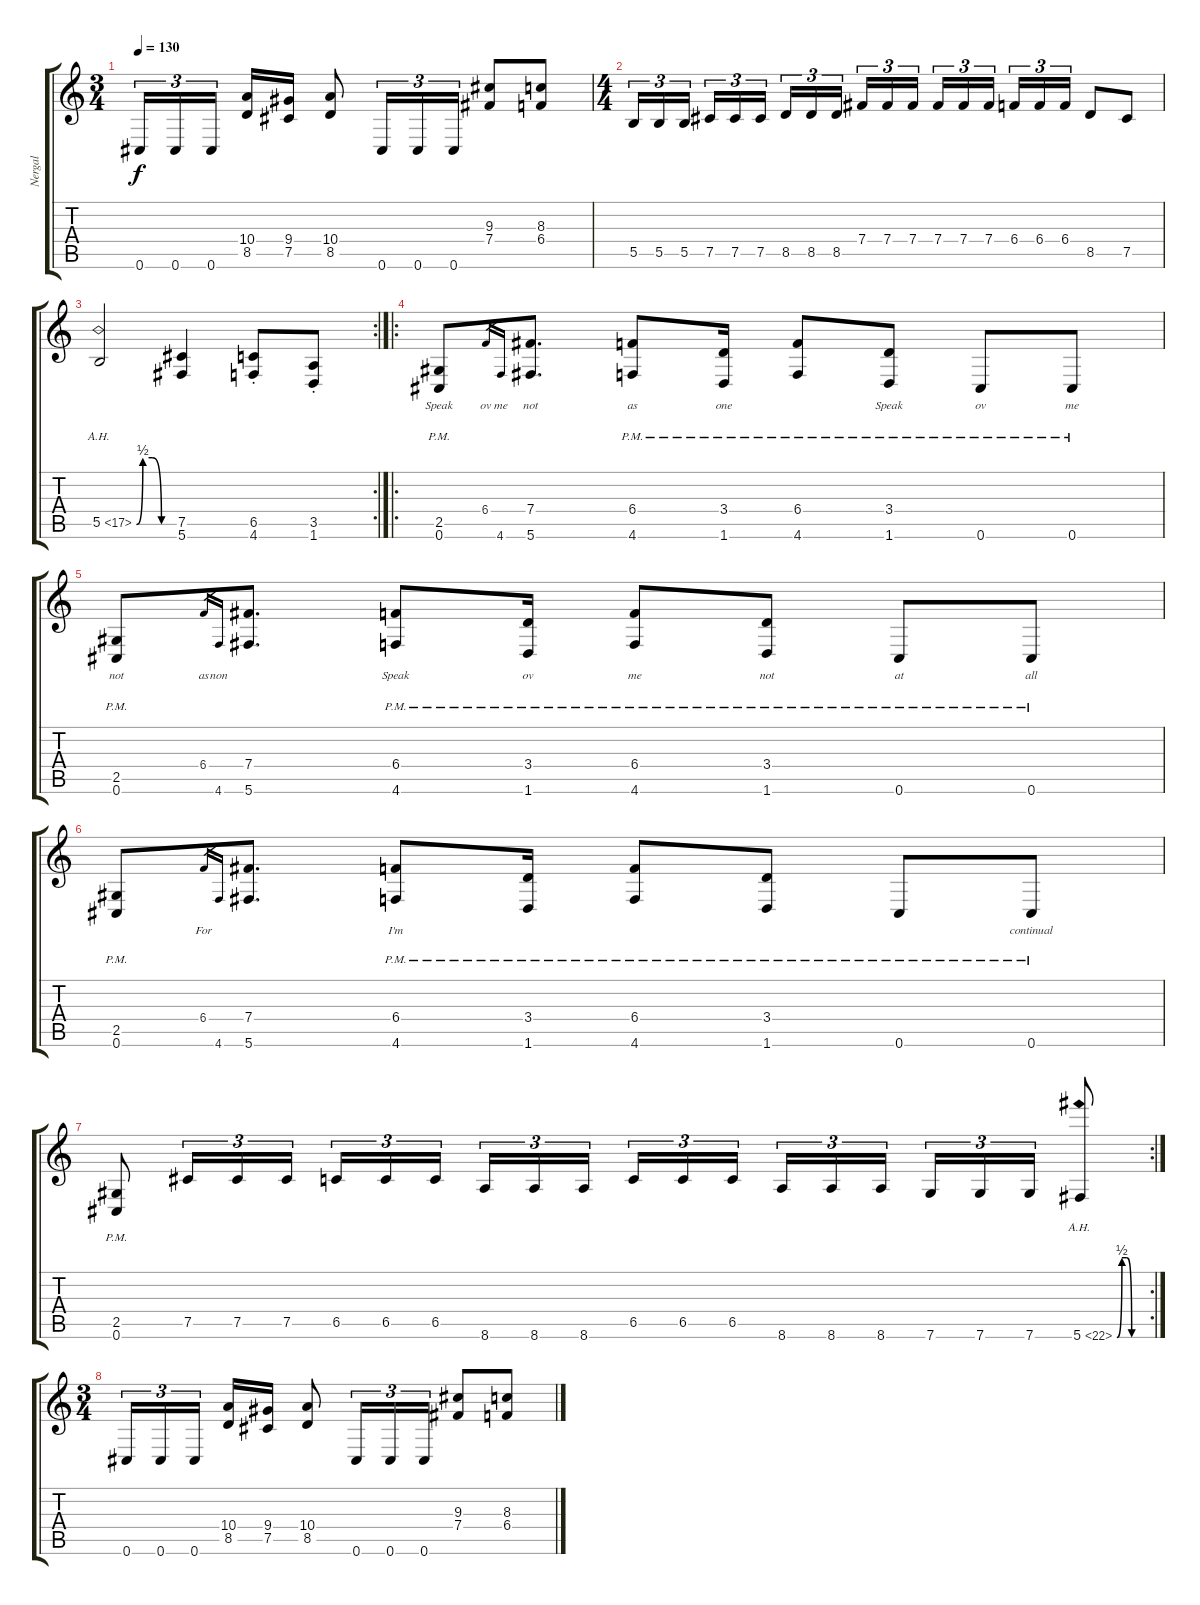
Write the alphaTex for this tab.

\track ("Nergal" "Nergal") {instrument distortionguitar}
\staff {score tabs}
\tuning (Db4 Ab3 E3 B2 Gb2 Db2) {hide}
\ts (3 4)
\tempo 130
\clef g2
\ks c
0.6.16{tu (3 2) dy f} 0.6.16{tu (3 2)} 0.6.16{tu (3 2) beam splitsecondary} (10.4 8.5).16 (9.4 7.5).16 (10.4 8.5).8 0.6.16{tu (3 2)} 0.6.16{tu (3 2)} 0.6.16{tu (3 2)} (9.3 7.4).8 (8.3 6.4).8 |
\ts (4 4)
5.5.16{tu (3 2)} 5.5.16{tu (3 2)} 5.5.16{tu (3 2) beam splitsecondary} 7.5.16{tu (3 2)} 7.5.16{tu (3 2)} 7.5.16{tu (3 2)} 8.5.16{tu (3 2)} 8.5.16{tu (3 2)} 8.5.16{tu (3 2) beam splitsecondary} 7.4.16{tu (3 2)} 7.4.16{tu (3 2)} 7.4.16{tu (3 2)} 7.4.16{tu (3 2)} 7.4.16{tu (3 2)} 7.4.16{tu (3 2) beam splitsecondary} 6.4.16{tu (3 2)} 6.4.16{tu (3 2)} 6.4.16{tu (3 2)} 8.5.8 7.5.8 |
\rc 2
5.5{be (custom 0 0 10 2 25 2 40 0 60 0) ah 12}.2 (7.5 5.6).4 (6.5{st} 4.6{st}).8 (3.5{st} 1.6{st}).8 |
\ro
(2.5{pm} 0.6{pm}).8{lyrics (0 "Speak") lyrics (1 "") lyrics (2 "") lyrics (3 "") lyrics (4 "")} 6.4.16{lyrics (0 "ov") lyrics (1 "") lyrics (2 "") lyrics (3 "") lyrics (4 "") gr} 4.6.16{lyrics (0 "me") lyrics (1 "") lyrics (2 "") lyrics (3 "") lyrics (4 "") gr} (7.4 5.6).8{d lyrics (0 "not") lyrics (1 "") lyrics (2 "") lyrics (3 "") lyrics (4 "")} (6.4{pm} 4.6{pm}).8{lyrics (0 "as") lyrics (1 "") lyrics (2 "") lyrics (3 "") lyrics (4 "")} (3.4{pm} 1.6{pm}).16{lyrics (0 "one") lyrics (1 "") lyrics (2 "") lyrics (3 "") lyrics (4 "")} (6.4{pm} 4.6{pm}).8{lyrics (0 "") lyrics (1 "") lyrics (2 "") lyrics (3 "") lyrics (4 "")} (3.4{pm} 1.6{pm}).8{lyrics (0 "Speak") lyrics (1 "") lyrics (2 "") lyrics (3 "") lyrics (4 "")} 0.6{pm}.8{lyrics (0 "ov") lyrics (1 "") lyrics (2 "") lyrics (3 "") lyrics (4 "")} 0.6{pm}.8{lyrics (0 "me") lyrics (1 "") lyrics (2 "") lyrics (3 "") lyrics (4 "")} |
(2.5{pm} 0.6{pm}).8{lyrics (0 "not") lyrics (1 "") lyrics (2 "") lyrics (3 "") lyrics (4 "")} 6.4.16{lyrics (0 "as") lyrics (1 "") lyrics (2 "") lyrics (3 "") lyrics (4 "") gr} 4.6.16{lyrics (0 "non") lyrics (1 "") lyrics (2 "") lyrics (3 "") lyrics (4 "") gr} (7.4 5.6).8{d lyrics (0 "") lyrics (1 "") lyrics (2 "") lyrics (3 "") lyrics (4 "")} (6.4{pm} 4.6{pm}).8{lyrics (0 "Speak") lyrics (1 "") lyrics (2 "") lyrics (3 "") lyrics (4 "")} (3.4{pm} 1.6{pm}).16{lyrics (0 "ov") lyrics (1 "") lyrics (2 "") lyrics (3 "") lyrics (4 "")} (6.4{pm} 4.6{pm}).8{lyrics (0 "me") lyrics (1 "") lyrics (2 "") lyrics (3 "") lyrics (4 "")} (3.4{pm} 1.6{pm}).8{lyrics (0 "not") lyrics (1 "") lyrics (2 "") lyrics (3 "") lyrics (4 "")} 0.6{pm}.8{lyrics (0 "at") lyrics (1 "") lyrics (2 "") lyrics (3 "") lyrics (4 "")} 0.6{pm}.8{lyrics (0 "all") lyrics (1 "") lyrics (2 "") lyrics (3 "") lyrics (4 "")} |
(2.5{pm} 0.6{pm}).8{lyrics (0 "") lyrics (1 "") lyrics (2 "") lyrics (3 "") lyrics (4 "")} 6.4.16{lyrics (0 "For") lyrics (1 "") lyrics (2 "") lyrics (3 "") lyrics (4 "") gr} 4.6.16{lyrics (0 "") lyrics (1 "") lyrics (2 "") lyrics (3 "") lyrics (4 "") gr} (7.4 5.6).8{d lyrics (0 "") lyrics (1 "") lyrics (2 "") lyrics (3 "") lyrics (4 "")} (6.4{pm} 4.6{pm}).8{lyrics (0 "I'm") lyrics (1 "") lyrics (2 "") lyrics (3 "") lyrics (4 "")} (3.4{pm} 1.6{pm}).16{lyrics (0 "") lyrics (1 "") lyrics (2 "") lyrics (3 "") lyrics (4 "")} (6.4{pm} 4.6{pm}).8{lyrics (0 "") lyrics (1 "") lyrics (2 "") lyrics (3 "") lyrics (4 "")} (3.4{pm} 1.6{pm}).8{lyrics (0 "") lyrics (1 "") lyrics (2 "") lyrics (3 "") lyrics (4 "")} 0.6{pm}.8{lyrics (0 "") lyrics (1 "") lyrics (2 "") lyrics (3 "") lyrics (4 "")} 0.6{pm}.8{lyrics (0 "continual") lyrics (1 "") lyrics (2 "") lyrics (3 "") lyrics (4 "")} |
\rc 2
(2.5{pm} 0.6{pm}).8 7.5.16{tu (3 2)} 7.5.16{tu (3 2)} 7.5.16{tu (3 2)} 6.5.16{tu (3 2)} 6.5.16{tu (3 2)} 6.5.16{tu (3 2) beam splitsecondary} 8.6.16{tu (3 2)} 8.6.16{tu (3 2)} 8.6.16{tu (3 2)} 6.5.16{tu (3 2)} 6.5.16{tu (3 2)} 6.5.16{tu (3 2) beam splitsecondary} 8.6.16{tu (3 2)} 8.6.16{tu (3 2)} 8.6.16{tu (3 2)} 7.6.16{tu (3 2)} 7.6.16{tu (3 2)} 7.6.16{tu (3 2)} 5.6{be (custom 0 0 10 2 20 2 30 0 60 0) ah 17}.8 |
\ts (3 4)
0.6.16{tu (3 2)} 0.6.16{tu (3 2)} 0.6.16{tu (3 2) beam splitsecondary} (10.4 8.5).16 (9.4 7.5).16 (10.4 8.5).8 0.6.16{tu (3 2)} 0.6.16{tu (3 2)} 0.6.16{tu (3 2)} (9.3 7.4).8 (8.3 6.4).8
